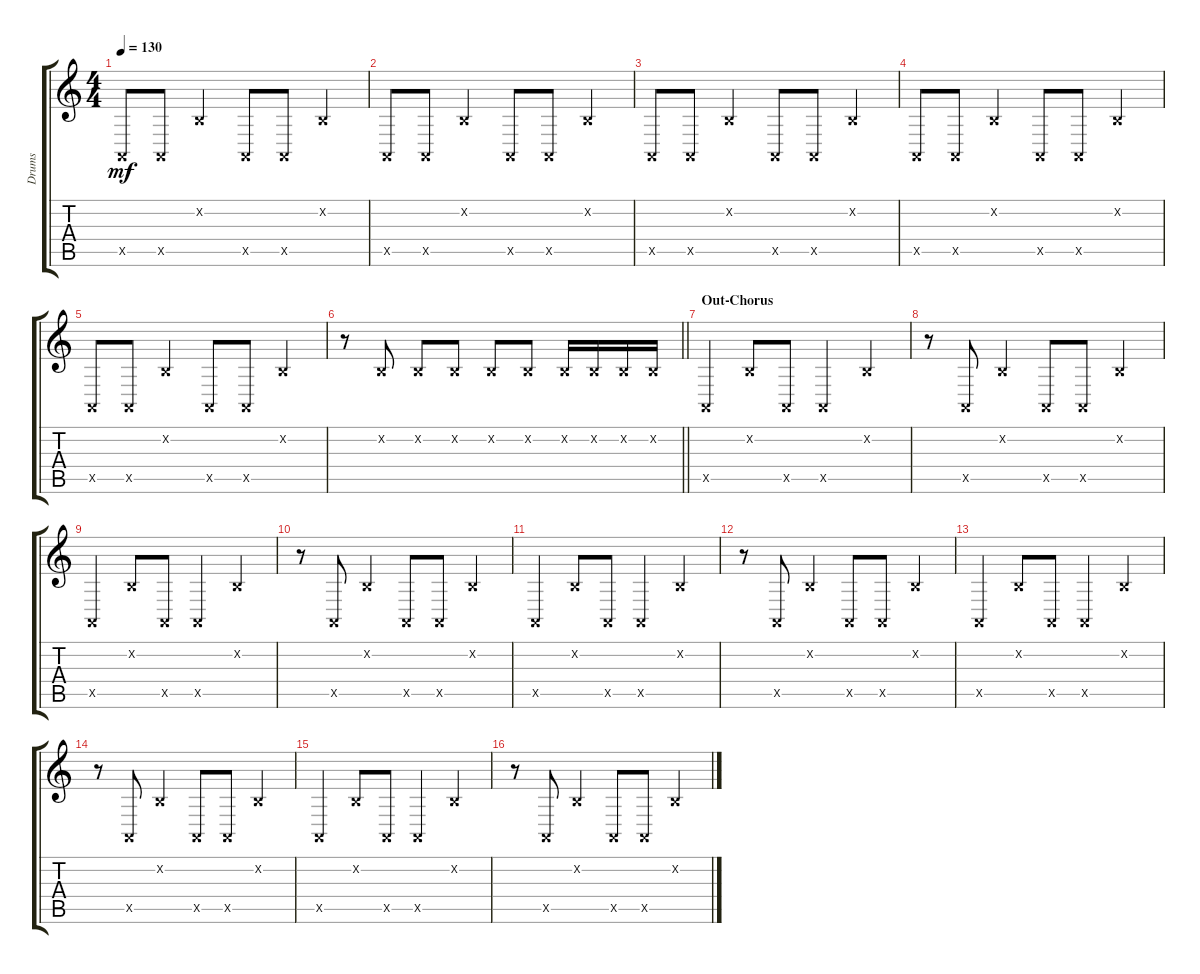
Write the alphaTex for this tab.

\track ("Drums" "Drums") {instrument synthdrum}
\staff {score tabs}
\tuning (E4 B3 G3 D3 A2 E2) {hide}
\ts (4 4)
\tempo 130
\clef g2
\ks c
0.5{x}.8{dy mf} 0.5{x}.8 0.2{x}.4 0.5{x}.8 0.5{x}.8 0.2{x}.4 |
0.5{x}.8 0.5{x}.8 0.2{x}.4 0.5{x}.8 0.5{x}.8 0.2{x}.4 |
0.5{x}.8 0.5{x}.8 0.2{x}.4 0.5{x}.8 0.5{x}.8 0.2{x}.4 |
0.5{x}.8 0.5{x}.8 0.2{x}.4 0.5{x}.8 0.5{x}.8 0.2{x}.4 |
0.5{x}.8 0.5{x}.8 0.2{x}.4 0.5{x}.8 0.5{x}.8 0.2{x}.4 |
\barLineRight lightlight
r.8 0.2{x}.8 0.2{x}.8 0.2{x}.8 0.2{x}.8 0.2{x}.8 0.2{x}.16 0.2{x}.16 0.2{x}.16 0.2{x}.16 |
\section ("" "Out-Chorus")
0.5{x}.4 0.2{x}.8 0.5{x}.8 0.5{x}.4 0.2{x}.4 |
r.8 0.5{x}.8 0.2{x}.4 0.5{x}.8 0.5{x}.8 0.2{x}.4 |
0.5{x}.4 0.2{x}.8 0.5{x}.8 0.5{x}.4 0.2{x}.4 |
r.8 0.5{x}.8 0.2{x}.4 0.5{x}.8 0.5{x}.8 0.2{x}.4 |
0.5{x}.4 0.2{x}.8 0.5{x}.8 0.5{x}.4 0.2{x}.4 |
r.8 0.5{x}.8 0.2{x}.4 0.5{x}.8 0.5{x}.8 0.2{x}.4 |
0.5{x}.4 0.2{x}.8 0.5{x}.8 0.5{x}.4 0.2{x}.4 |
r.8 0.5{x}.8 0.2{x}.4 0.5{x}.8 0.5{x}.8 0.2{x}.4 |
0.5{x}.4 0.2{x}.8 0.5{x}.8 0.5{x}.4 0.2{x}.4 |
r.8 0.5{x}.8 0.2{x}.4 0.5{x}.8 0.5{x}.8 0.2{x}.4
